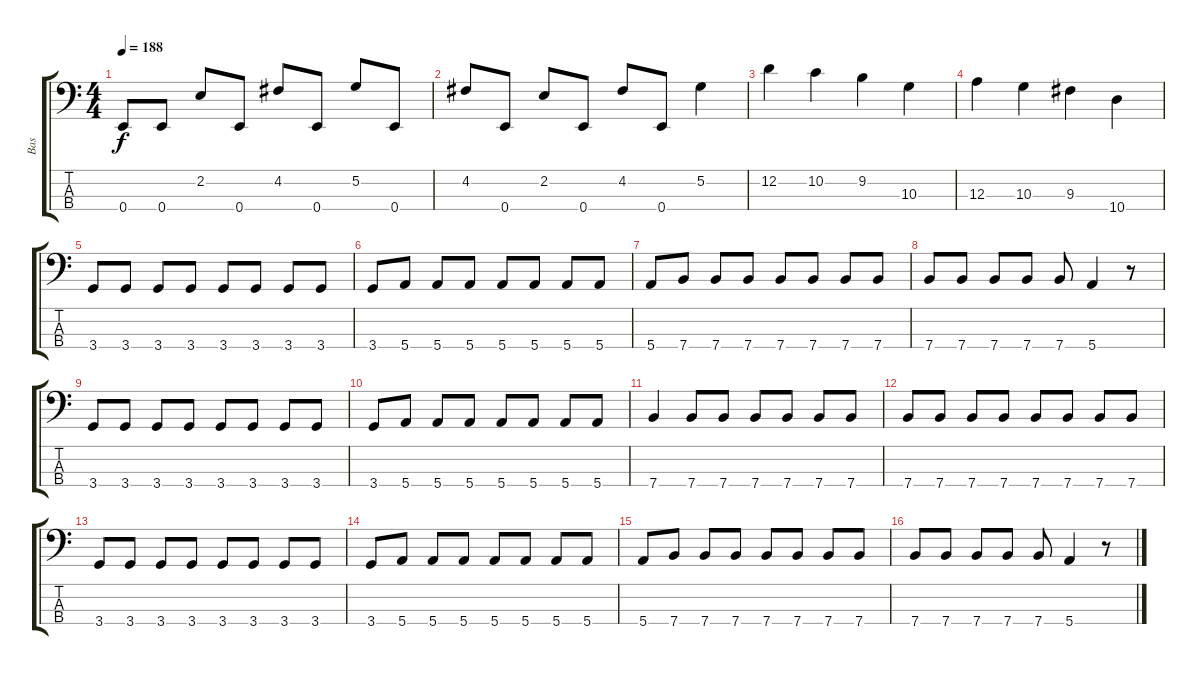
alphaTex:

\track ("Bas" "Bas") {instrument electricbassfinger}
\staff {score tabs}
\tuning (G2 D2 A1 E1) {hide}
\ts (4 4)
\tempo 188
\clef f4
\ks c
0.4.8{dy f} 0.4.8 2.2.8 0.4.8 4.2.8 0.4.8 5.2.8 0.4.8 |
4.2.8 0.4.8 2.2.8 0.4.8 4.2.8 0.4.8 5.2.4 |
12.2.4 10.2.4 9.2.4 10.3.4 |
12.3.4 10.3.4 9.3.4 10.4.4 |
3.4.8 3.4.8 3.4.8 3.4.8 3.4.8 3.4.8 3.4.8 3.4.8 |
3.4.8 5.4.8 5.4.8 5.4.8 5.4.8 5.4.8 5.4.8 5.4.8 |
5.4.8 7.4.8 7.4.8 7.4.8 7.4.8 7.4.8 7.4.8 7.4.8 |
7.4.8 7.4.8 7.4.8 7.4.8 7.4.8 5.4.4 r.8 |
3.4.8 3.4.8 3.4.8 3.4.8 3.4.8 3.4.8 3.4.8 3.4.8 |
3.4.8 5.4.8 5.4.8 5.4.8 5.4.8 5.4.8 5.4.8 5.4.8 |
7.4.4 7.4.8 7.4.8 7.4.8 7.4.8 7.4.8 7.4.8 |
7.4.8 7.4.8 7.4.8 7.4.8 7.4.8 7.4.8 7.4.8 7.4.8 |
3.4.8 3.4.8 3.4.8 3.4.8 3.4.8 3.4.8 3.4.8 3.4.8 |
3.4.8 5.4.8 5.4.8 5.4.8 5.4.8 5.4.8 5.4.8 5.4.8 |
5.4.8 7.4.8 7.4.8 7.4.8 7.4.8 7.4.8 7.4.8 7.4.8 |
7.4.8 7.4.8 7.4.8 7.4.8 7.4.8 5.4.4 r.8
